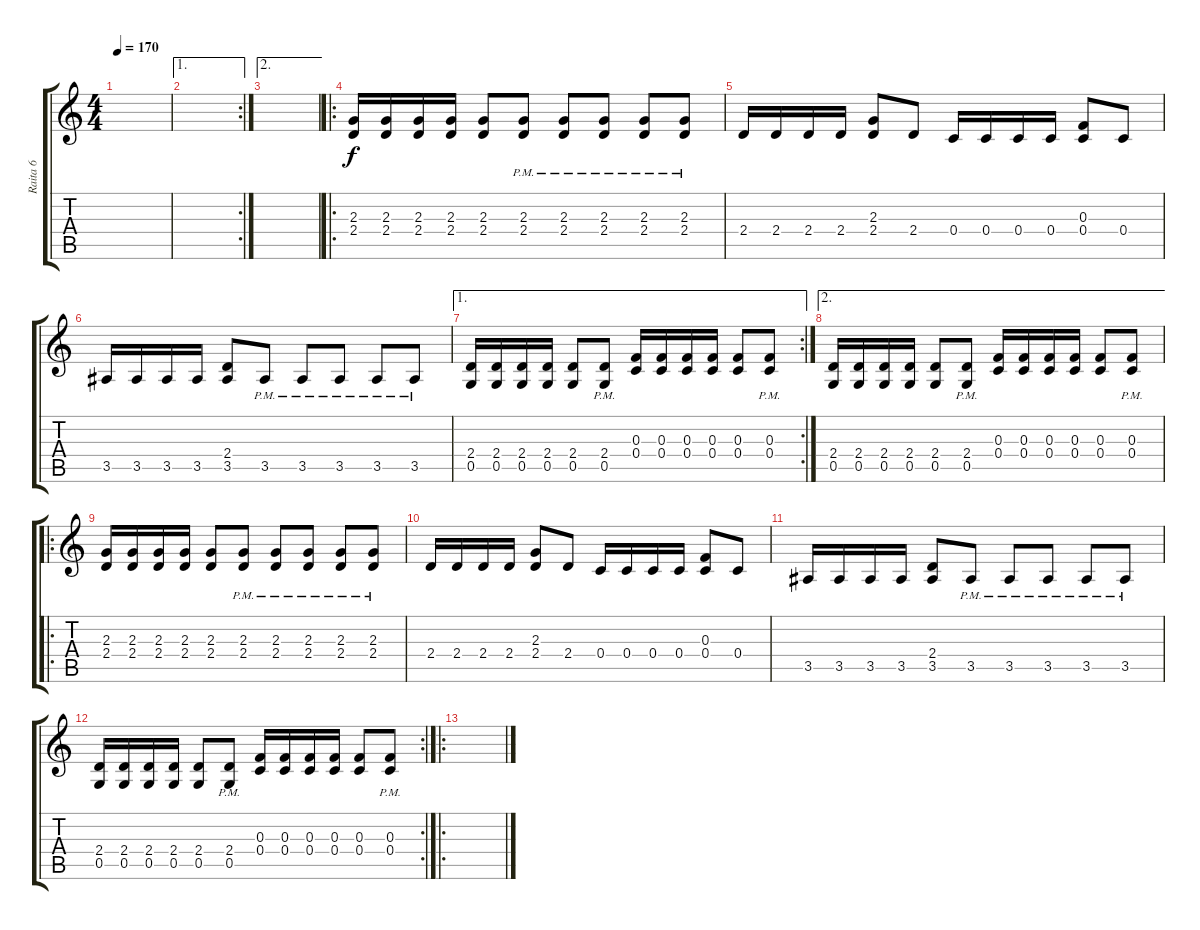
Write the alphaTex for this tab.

\track ("Raita 6" "Raita 6") {instrument overdrivenguitar}
\staff {score tabs}
\tuning (D4 A3 F3 C3 G2 D2) {hide}
\ts (4 4)
\tempo 170
\clef g2
\ks c
|
\ae 1
\rc 2
|
\ae 2
|
\ro
(2.3 2.4).16 (2.3 2.4).16 (2.3 2.4).16 (2.3 2.4).16 (2.3 2.4).8 (2.3{pm} 2.4{pm}).8 (2.3{pm} 2.4{pm}).8 (2.3{pm} 2.4{pm}).8 (2.3{pm} 2.4{pm}).8 (2.3{pm} 2.4{pm}).8 |
2.4.16 2.4.16 2.4.16 2.4.16 (2.3 2.4).8 2.4.8 0.4.16 0.4.16 0.4.16 0.4.16 (0.3 0.4).8 0.4.8 |
3.5.16 3.5.16 3.5.16 3.5.16 (2.4 3.5).8 3.5{pm}.8 3.5{pm}.8 3.5{pm}.8 3.5{pm}.8 3.5{pm}.8 |
\ae 1
\rc 2
(2.4 0.5).16 (2.4 0.5).16 (2.4 0.5).16 (2.4 0.5).16 (2.4 0.5).8 (2.4{pm} 0.5{pm}).8 (0.3 0.4).16 (0.3 0.4).16 (0.3 0.4).16 (0.3 0.4).16 (0.3 0.4).8 (0.3{pm} 0.4{pm}).8 |
\ae 2
(2.4 0.5).16 (2.4 0.5).16 (2.4 0.5).16 (2.4 0.5).16 (2.4 0.5).8 (2.4{pm} 0.5{pm}).8 (0.3 0.4).16 (0.3 0.4).16 (0.3 0.4).16 (0.3 0.4).16 (0.3 0.4).8 (0.3{pm} 0.4{pm}).8 |
\ro
(2.3 2.4).16 (2.3 2.4).16 (2.3 2.4).16 (2.3 2.4).16 (2.3 2.4).8 (2.3{pm} 2.4{pm}).8 (2.3{pm} 2.4{pm}).8 (2.3{pm} 2.4{pm}).8 (2.3{pm} 2.4{pm}).8 (2.3{pm} 2.4{pm}).8 |
2.4.16 2.4.16 2.4.16 2.4.16 (2.3 2.4).8 2.4.8 0.4.16 0.4.16 0.4.16 0.4.16 (0.3 0.4).8 0.4.8 |
3.5.16 3.5.16 3.5.16 3.5.16 (2.4 3.5).8 3.5{pm}.8 3.5{pm}.8 3.5{pm}.8 3.5{pm}.8 3.5{pm}.8 |
\rc 2
(2.4 0.5).16 (2.4 0.5).16 (2.4 0.5).16 (2.4 0.5).16 (2.4 0.5).8 (2.4{pm} 0.5{pm}).8 (0.3 0.4).16 (0.3 0.4).16 (0.3 0.4).16 (0.3 0.4).16 (0.3 0.4).8 (0.3{pm} 0.4{pm}).8 |
\ro
